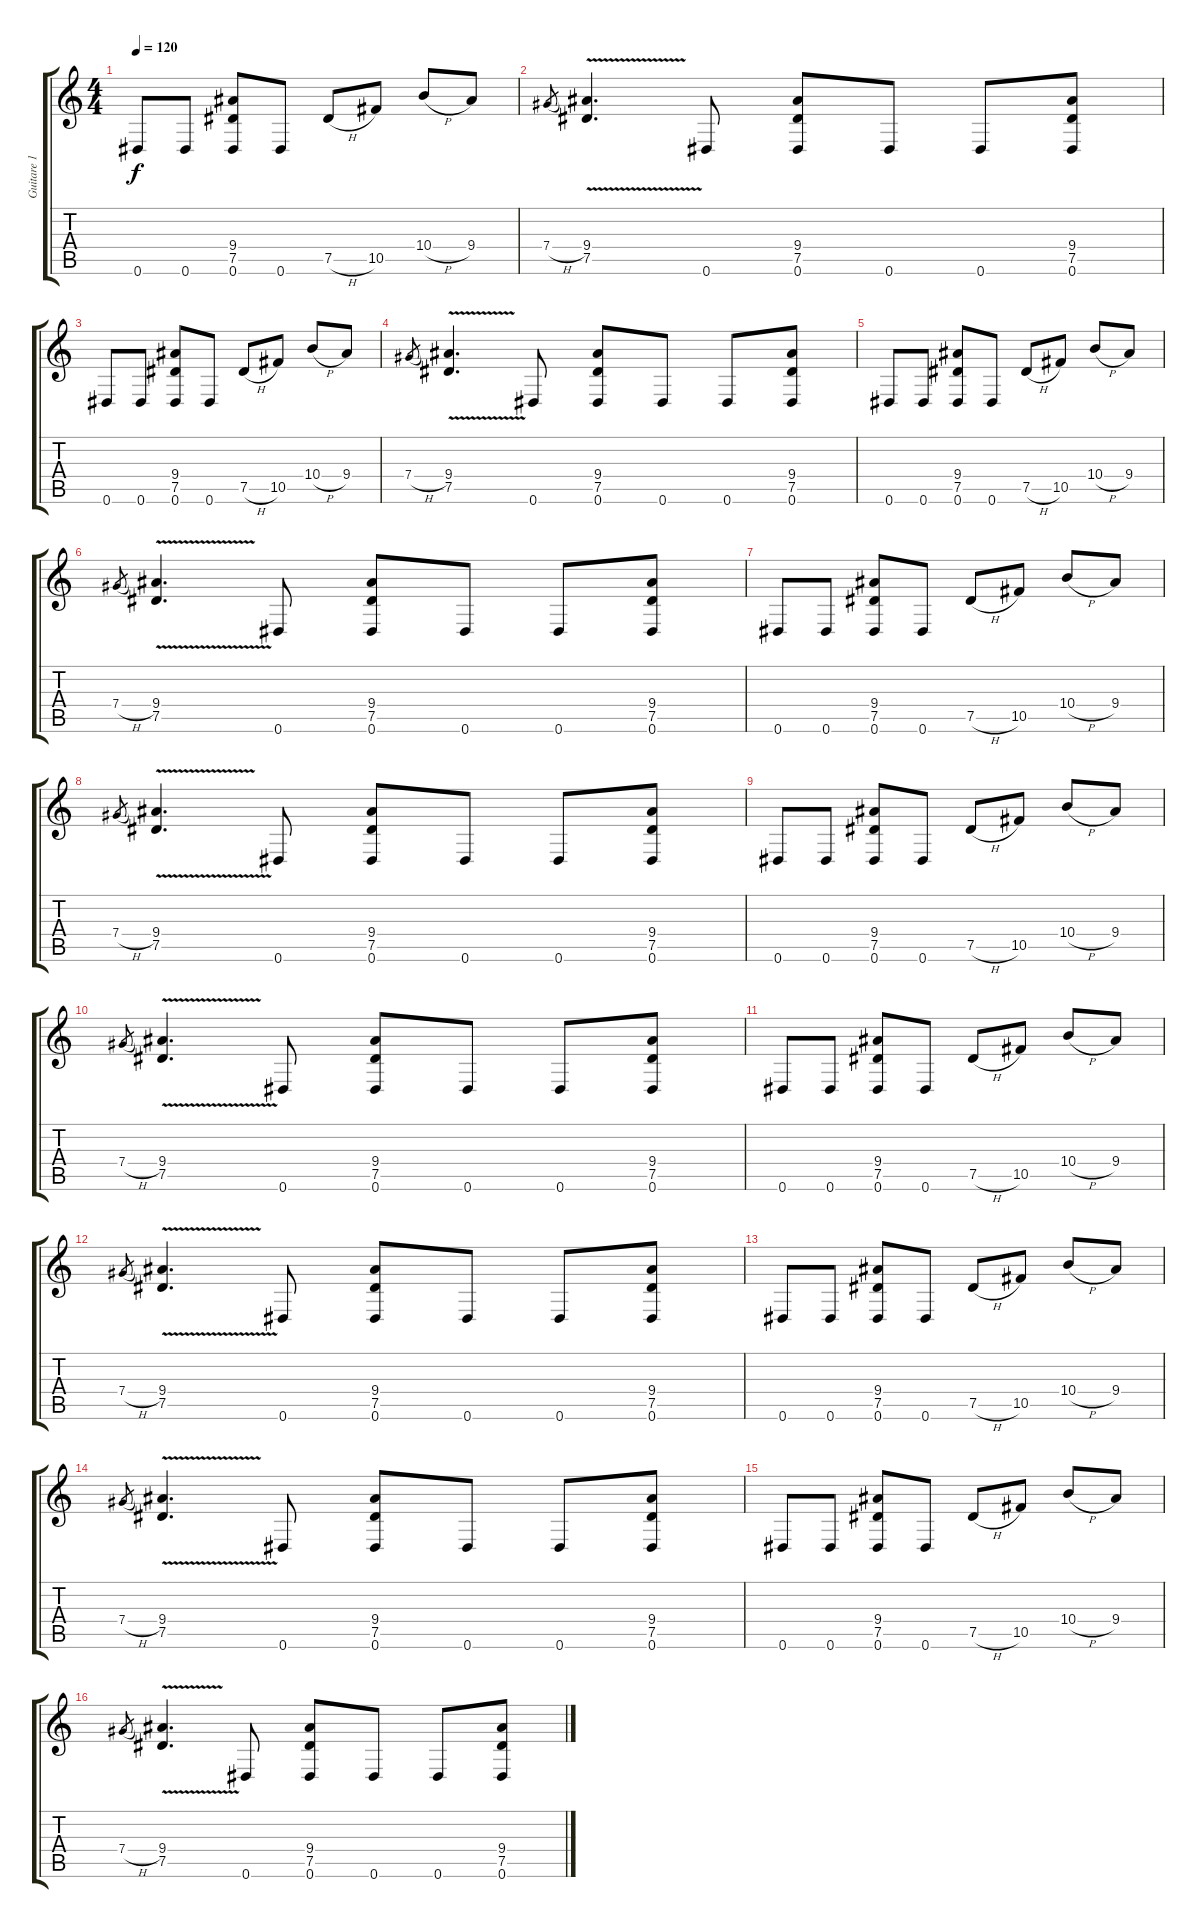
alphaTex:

\track ("Guitare 1 (James)" "Guitare 1 ") {instrument electricguitarclean}
\staff {score tabs}
\tuning (Eb4 Bb3 Gb3 Db3 Ab2 Eb2) {hide}
\ts (4 4)
\tempo 120
\clef g2
\ks c
0.6.8{dy f} 0.6.8 (9.4 7.5 0.6).8 0.6.8 7.5{h}.8 10.5.8 10.4{h}.8 9.4.8 |
7.4{h}.8{gr} (9.4{v} 7.5{v}).4{d} 0.6.8 (9.4 7.5 0.6).8 0.6.8 0.6.8 (9.4 7.5 0.6).8 |
0.6.8 0.6.8 (9.4 7.5 0.6).8 0.6.8 7.5{h}.8 10.5.8 10.4{h}.8 9.4.8 |
7.4{h}.8{gr} (9.4{v} 7.5{v}).4{d instrument distortionguitar} 0.6.8 (9.4 7.5 0.6).8 0.6.8 0.6.8 (9.4 7.5 0.6).8 |
0.6.8 0.6.8 (9.4 7.5 0.6).8 0.6.8 7.5{h}.8 10.5.8 10.4{h}.8 9.4.8 |
7.4{h}.8{gr} (9.4{v} 7.5{v}).4{d} 0.6.8 (9.4 7.5 0.6).8 0.6.8 0.6.8 (9.4 7.5 0.6).8 |
0.6.8 0.6.8 (9.4 7.5 0.6).8 0.6.8 7.5{h}.8 10.5.8 10.4{h}.8 9.4.8 |
7.4{h}.8{gr} (9.4{v} 7.5{v}).4{d} 0.6.8 (9.4 7.5 0.6).8 0.6.8 0.6.8 (9.4 7.5 0.6).8 |
0.6.8 0.6.8 (9.4 7.5 0.6).8 0.6.8 7.5{h}.8 10.5.8 10.4{h}.8 9.4.8 |
7.4{h}.8{gr} (9.4{v} 7.5{v}).4{d} 0.6.8 (9.4 7.5 0.6).8 0.6.8 0.6.8 (9.4 7.5 0.6).8 |
0.6.8 0.6.8 (9.4 7.5 0.6).8 0.6.8 7.5{h}.8 10.5.8 10.4{h}.8 9.4.8 |
7.4{h}.8{gr} (9.4{v} 7.5{v}).4{d} 0.6.8 (9.4 7.5 0.6).8 0.6.8 0.6.8 (9.4 7.5 0.6).8 |
0.6.8 0.6.8 (9.4 7.5 0.6).8 0.6.8 7.5{h}.8 10.5.8 10.4{h}.8 9.4.8 |
7.4{h}.8{gr} (9.4{v} 7.5{v}).4{d} 0.6.8 (9.4 7.5 0.6).8 0.6.8 0.6.8 (9.4 7.5 0.6).8 |
0.6.8{instrument distortionguitar} 0.6.8 (9.4 7.5 0.6).8 0.6.8 7.5{h}.8 10.5.8 10.4{h}.8 9.4.8 |
7.4{h}.8{gr} (9.4{v} 7.5{v}).4{d} 0.6.8 (9.4 7.5 0.6).8 0.6.8 0.6.8 (9.4 7.5 0.6).8
